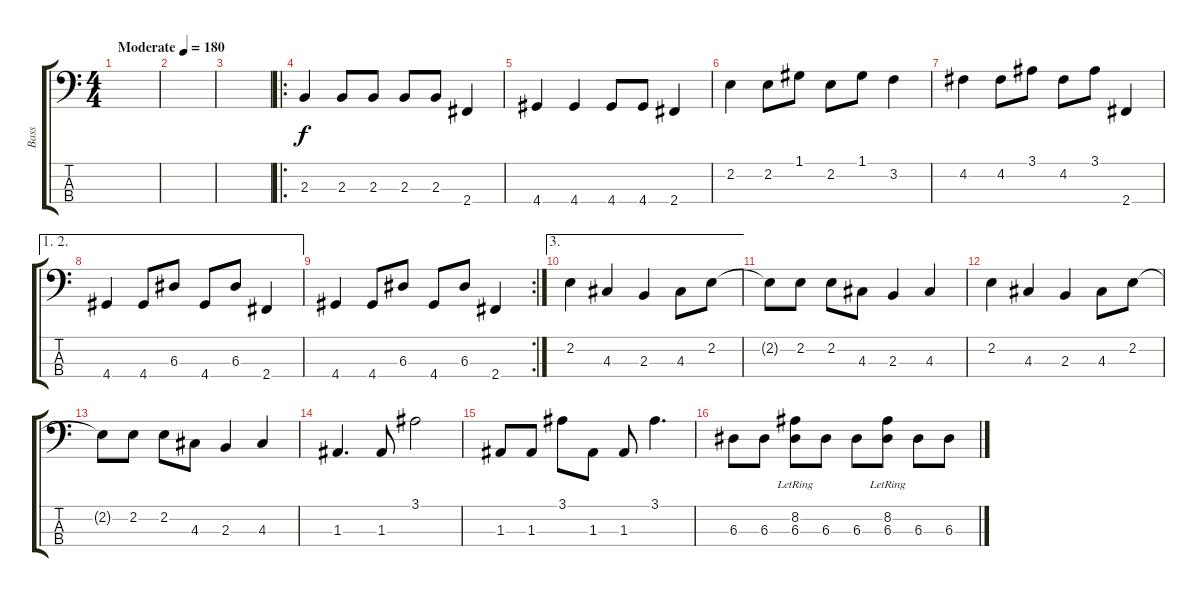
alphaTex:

\track ("Bass" "Bass") {instrument electricbassfinger}
\staff {score tabs}
\tuning (G2 D2 A1 E1) {hide}
\ts (4 4)
\tempo (180 "Moderate")
\clef f4
\ks c
|
|
|
\ro
2.3.4 2.3.8 2.3.8 2.3.8 2.3.8 2.4.4 |
4.4.4 4.4.4 4.4.8 4.4.8 2.4.4 |
2.2.4 2.2.8 1.1.8 2.2.8 1.1.8 3.2.4 |
4.2.4 4.2.8 3.1.8 4.2.8 3.1.8 2.4.4 |
\ae (1 2)
4.4.4 4.4.8 6.3.8 4.4.8 6.3.8 2.4.4 |
\rc 2
4.4.4 4.4.8 6.3.8 4.4.8 6.3.8 2.4.4 |
\ae 3
2.2.4 4.3.4 2.3.4 4.3.8 2.2.8 |
2.2{t}.8 2.2.8 2.2.8 4.3.8 2.3.4 4.3.4 |
2.2.4 4.3.4 2.3.4 4.3.8 2.2.8 |
2.2{t}.8 2.2.8 2.2.8 4.3.8 2.3.4 4.3.4 |
1.3.4{d} 1.3.8 3.1.2 |
1.3.8 1.3.8 3.1.8 1.3.8 1.3.8 3.1.4{d} |
6.3.8 6.3.8 (8.2{lr} 6.3).8 6.3.8 6.3.8 (8.2{lr} 6.3).8 6.3.8 6.3.8
